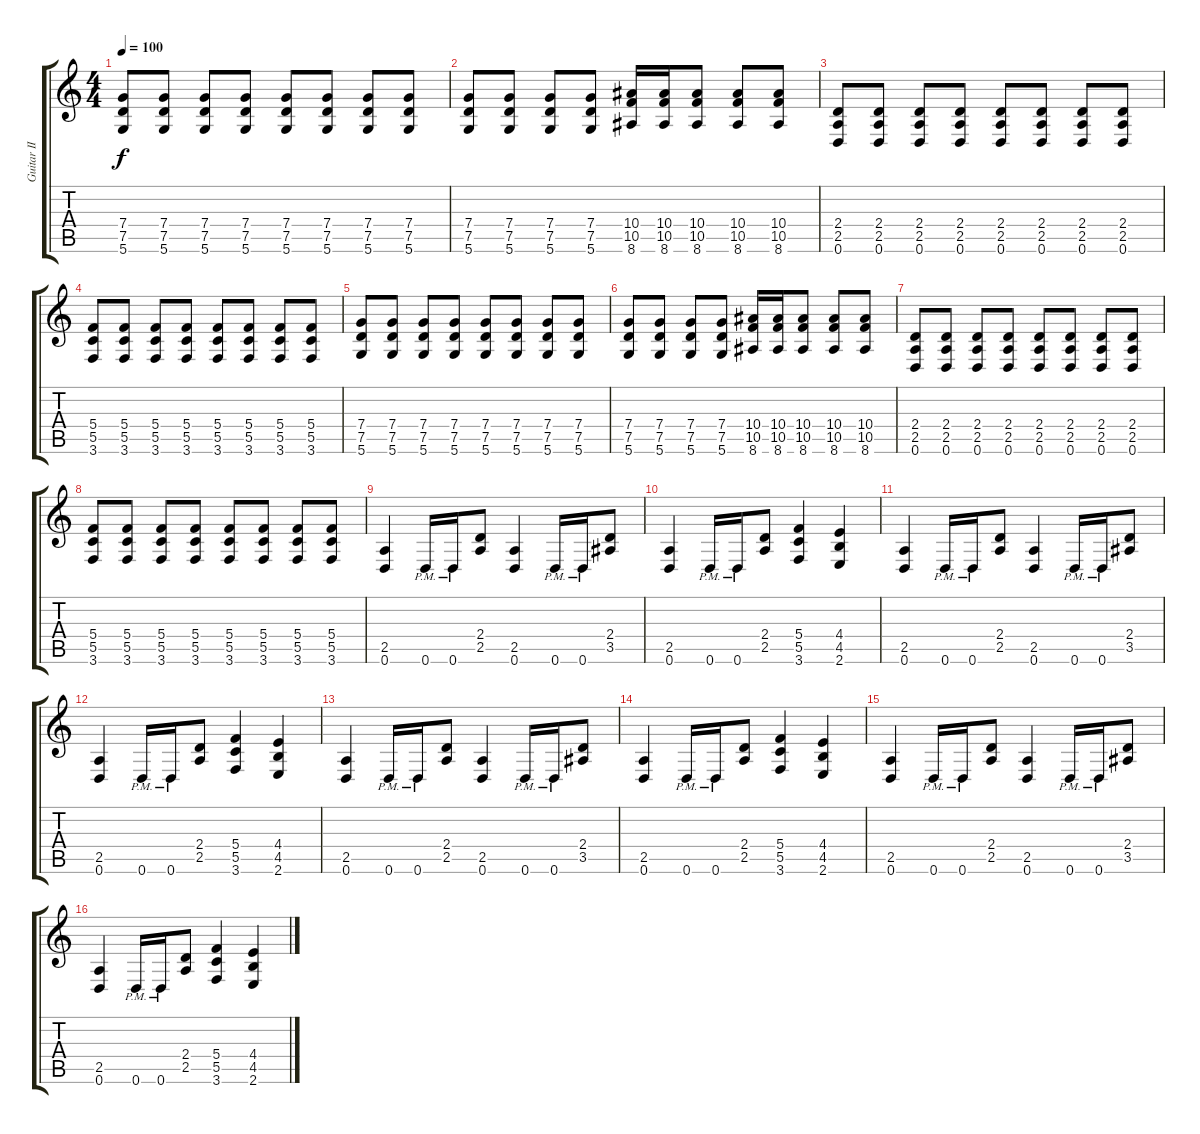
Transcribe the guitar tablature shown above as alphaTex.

\track ("Guitar II" "Guitar II") {instrument distortionguitar}
\staff {score tabs}
\tuning (D4 A3 F3 C3 G2 D2) {hide}
\ts (4 4)
\tempo 100
\clef g2
\ks c
(7.4 7.5 5.6).8{dy f} (7.4 7.5 5.6).8 (7.4 7.5 5.6).8 (7.4 7.5 5.6).8 (7.4 7.5 5.6).8 (7.4 7.5 5.6).8 (7.4 7.5 5.6).8 (7.4 7.5 5.6).8 |
(7.4 7.5 5.6).8 (7.4 7.5 5.6).8 (7.4 7.5 5.6).8 (7.4 7.5 5.6).8 (10.4 10.5 8.6).16 (10.4 10.5 8.6).16 (10.4 10.5 8.6).8 (10.4 10.5 8.6).8 (10.4 10.5 8.6).8 |
(2.4 2.5 0.6).8 (2.4 2.5 0.6).8 (2.4 2.5 0.6).8 (2.4 2.5 0.6).8 (2.4 2.5 0.6).8 (2.4 2.5 0.6).8 (2.4 2.5 0.6).8 (2.4 2.5 0.6).8 |
(5.4 5.5 3.6).8 (5.4 5.5 3.6).8 (5.4 5.5 3.6).8 (5.4 5.5 3.6).8 (5.4 5.5 3.6).8 (5.4 5.5 3.6).8 (5.4 5.5 3.6).8 (5.4 5.5 3.6).8 |
(7.4 7.5 5.6).8 (7.4 7.5 5.6).8 (7.4 7.5 5.6).8 (7.4 7.5 5.6).8 (7.4 7.5 5.6).8 (7.4 7.5 5.6).8 (7.4 7.5 5.6).8 (7.4 7.5 5.6).8 |
(7.4 7.5 5.6).8 (7.4 7.5 5.6).8 (7.4 7.5 5.6).8 (7.4 7.5 5.6).8 (10.4 10.5 8.6).16 (10.4 10.5 8.6).16 (10.4 10.5 8.6).8 (10.4 10.5 8.6).8 (10.4 10.5 8.6).8 |
(2.4 2.5 0.6).8 (2.4 2.5 0.6).8 (2.4 2.5 0.6).8 (2.4 2.5 0.6).8 (2.4 2.5 0.6).8 (2.4 2.5 0.6).8 (2.4 2.5 0.6).8 (2.4 2.5 0.6).8 |
(5.4 5.5 3.6).8 (5.4 5.5 3.6).8 (5.4 5.5 3.6).8 (5.4 5.5 3.6).8 (5.4 5.5 3.6).8 (5.4 5.5 3.6).8 (5.4 5.5 3.6).8 (5.4 5.5 3.6).8 |
(2.5 0.6).4 0.6{pm}.16 0.6{pm}.16 (2.4 2.5).8 (2.5 0.6).4 0.6{pm}.16 0.6{pm}.16 (2.4 3.5).8 |
(2.5 0.6).4 0.6{pm}.16 0.6{pm}.16 (2.4 2.5).8 (5.4 5.5 3.6).4 (4.4 4.5 2.6).4 |
(2.5 0.6).4 0.6{pm}.16 0.6{pm}.16 (2.4 2.5).8 (2.5 0.6).4 0.6{pm}.16 0.6{pm}.16 (2.4 3.5).8 |
(2.5 0.6).4 0.6{pm}.16 0.6{pm}.16 (2.4 2.5).8 (5.4 5.5 3.6).4 (4.4 4.5 2.6).4 |
(2.5 0.6).4 0.6{pm}.16 0.6{pm}.16 (2.4 2.5).8 (2.5 0.6).4 0.6{pm}.16 0.6{pm}.16 (2.4 3.5).8 |
(2.5 0.6).4 0.6{pm}.16 0.6{pm}.16 (2.4 2.5).8 (5.4 5.5 3.6).4 (4.4 4.5 2.6).4 |
(2.5 0.6).4 0.6{pm}.16 0.6{pm}.16 (2.4 2.5).8 (2.5 0.6).4 0.6{pm}.16 0.6{pm}.16 (2.4 3.5).8 |
(2.5 0.6).4 0.6{pm}.16 0.6{pm}.16 (2.4 2.5).8 (5.4 5.5 3.6).4 (4.4 4.5 2.6).4
